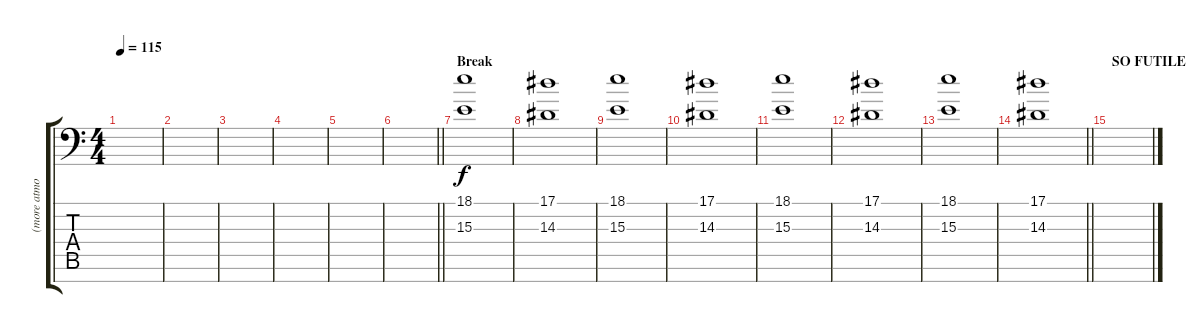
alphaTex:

\track ("(more atmosphere)" "(more atmo") {instrument electricpiano1}
\staff {score tabs}
\tuning (Bb3 F3 Db3 Ab2 Eb2 Bb1 F1) {hide}
\ts (4 4)
\tempo 115
\clef f4
\ks c
|
|
|
|
|
\barLineRight lightlight
|
\section ("" "Break")
(18.1 15.3).1{instrument fx7echoes} |
(17.1 14.3).1 |
(18.1 15.3).1 |
(17.1 14.3).1 |
(18.1 15.3).1 |
(17.1 14.3).1 |
(18.1 15.3).1 |
\barLineRight lightlight
(17.1 14.3).1 |
\section ("" "SO FUTILE")
